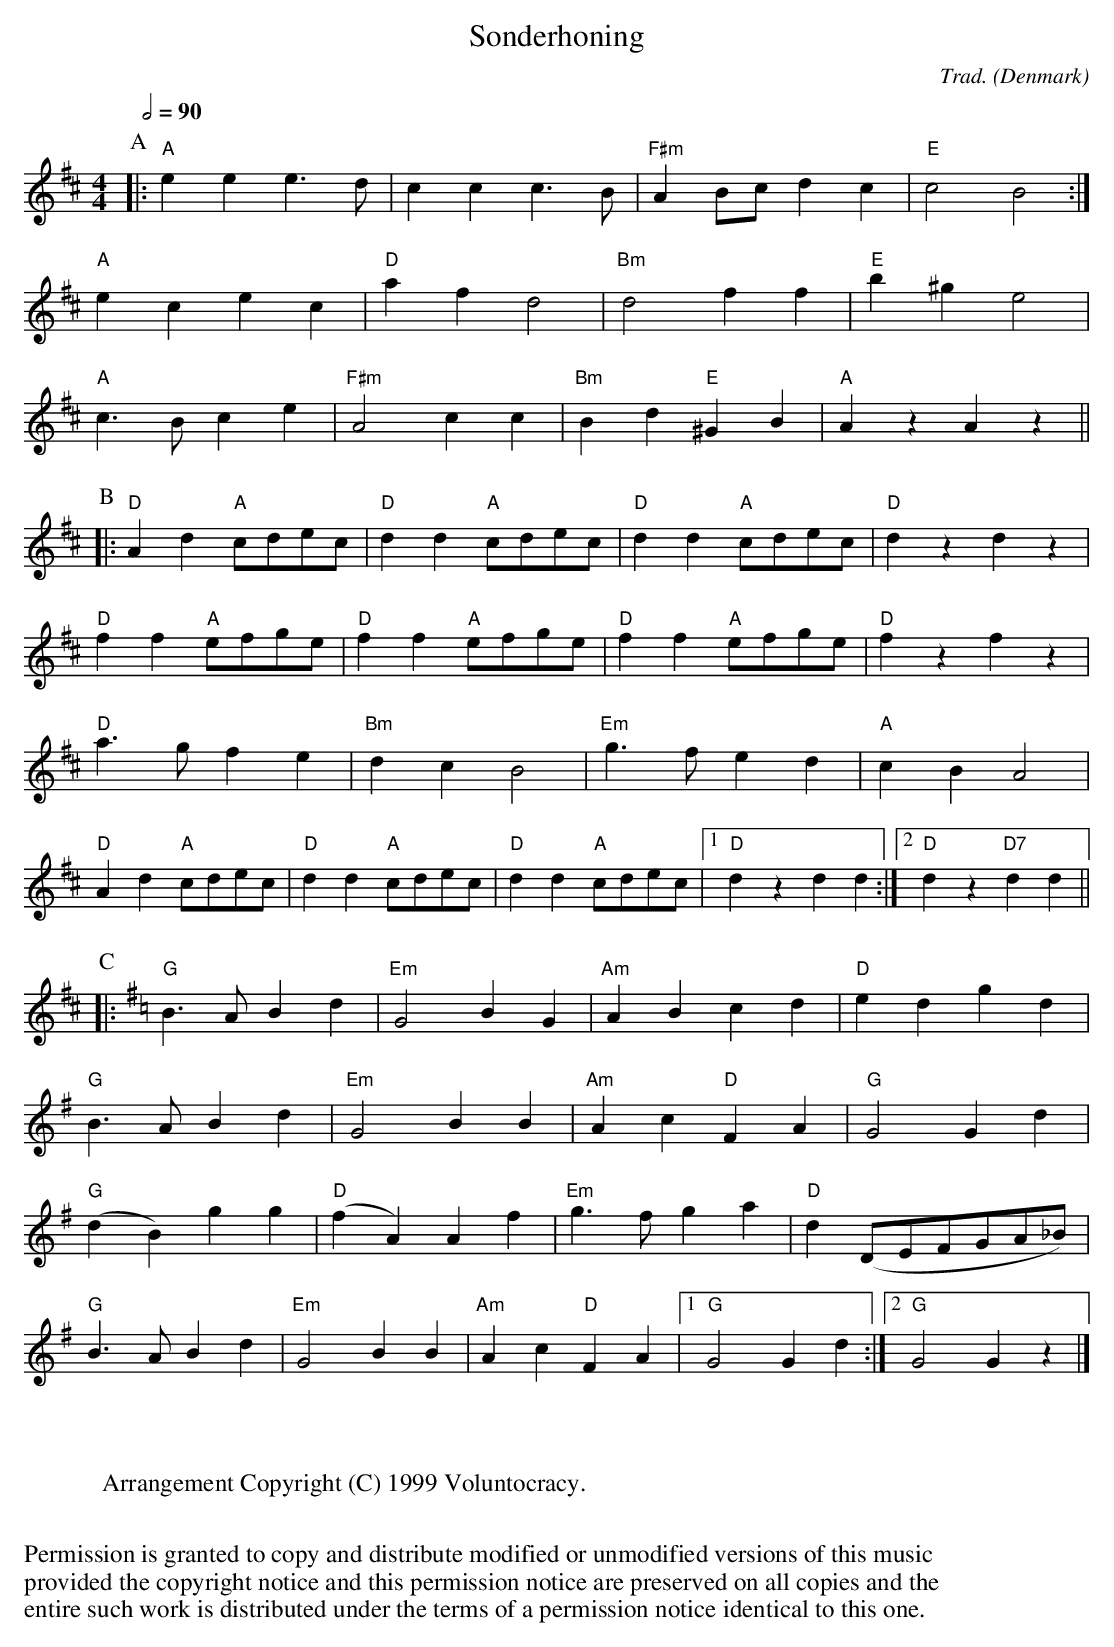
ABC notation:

X:1
T:S\onderhoning
C:Trad.
O:Denmark
Q:1/2=90
M:4/4
L:1/4
K:D
P:A
|: "A"e e e>d | c c c>B | "F#m"A B/2c/2 d c | "E"c2 B2 :|
"A"e c e c | "D"a f d2 | "Bm"d2 f f | "E"b ^g e2 |
"A"c>B c e | "F#m"A2 c c | "Bm" B d "E" ^G B | "A" A z A z ||
P:B
|: "D"A d "A"c/2d/2e/2c/2 | "D"d d "A"c/2d/2e/2c/2 |\
 "D"d d "A"c/2d/2e/2c/2 | "D"d z d z |
"D"f f "A"e/2f/2g/2e/2 | "D"f f "A"e/2f/2g/2e/2 |\
 "D"f f "A"e/2f/2g/2e/2 | "D"f z f z |
"D"a>g f e | "Bm"d c B2 | "Em"g>f e d | "A"c B A2 |
"D"A d "A"c/2d/2e/2c/2 | "D"d d "A"c/2d/2e/2c/2 |\
 "D"d d "A"c/2d/2e/2c/2 |1 "D"d z d d :|2 "D"d z "D7"d d ||
P:C
K:G
|:"G"B>A B d | "Em"G2 B G | "Am"A B c d | "D"e d g d |
"G"B>A B d | "Em"G2 B B | "Am"A c "D"F A | "G"G2 G d |
"G"(dB) g g | "D"(fA) A f | "Em"g>f g a | "D"d (D/2E/2F/2G/2A/2_B/2) |
"G"B>A B d | "Em"G2 B B | "Am"A c "D"F A |1 "G"G2 G d :|2 "G"G2 G z |]
W:
W:
W:Arrangement Copyright (C) 1999 Voluntocracy.
W:
W:Permission is granted to copy and distribute modified or unmodified versions of this music
W:provided the copyright notice and this permission notice are preserved on all copies and the
W:entire such work is distributed under the terms of a permission notice identical to this one.
